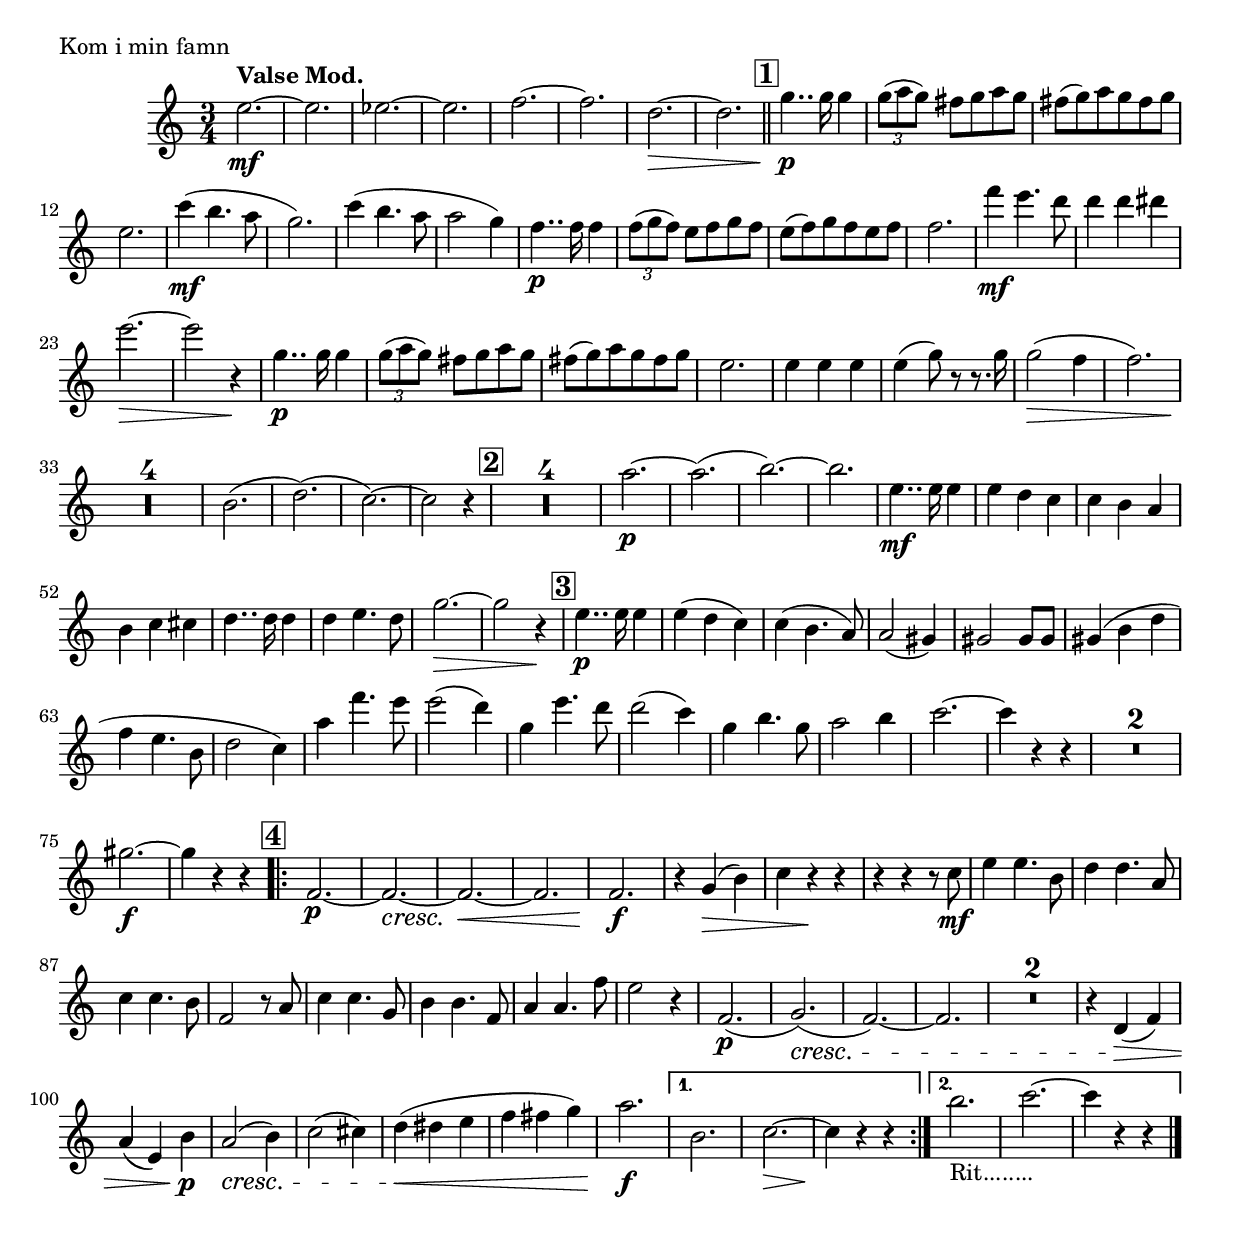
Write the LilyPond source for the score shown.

\version "2.18.0"
% When ready to include in collection: 1. Comment out version, paper, score 
%					  and book.
% 				       2. Create include file of relative and
%					  header.
%Comment out from here
%{
#(ly:set-option 'point-and-click #t)
#(set-default-paper-size "a4" 'portait)
#(set-global-staff-size 18) % set staff-size when ready to print

\include "Marsch_format.ly"

%...to here
%}
  \score {

    % Svenska Polisens Marscher: 1. Kom i min famn  
    \relative c'' { 
    	    \clef treble \key c \major \time 3/4
    	    \set Score.markFormatter = #format-mark-numbers
    	    \set Score.markFormatter = #format-mark-box-numbers
    	    \compressFullBarRests

    	    e2.~\mf^\markup {\bold {Valse Mod.}} |e |ees~ |ees |f~ |f |d~\> |d 
    	    \bar "||"
% Rehearsal mark 1
    	    \mark \default
    	    g4..\p g16 g4 |\tuplet 3/2 {g8 (a g)} fis g a g |fis (g) a g fis g
    	    e2. |c'4\mf (b4. a8 |g2.) |c4 (b4. a8 |a2 g4) |f4..\p f16 f4
    	    \tuplet 3/2 {f8 (g f)} e f g f |e (f) g f e f |f2. |f'4\mf e4. d8
    	    d4 d dis |e2.~\> |e2 r4\! | g,4..\p g16 g4 
    	    \tuplet 3/2 {g8 (a g)} fis g a g |fis (g) a g fis g |e2. |e4 e e
    	    e (g8) r r8. g16 |g2\> (f4 |f2.) |R2.*4\! |b,2. ( |d ) ( |c~) |c2 r4

% Rehearsal mark 2
    	    \mark \default
    	    R2.*4 |a'2.~\p |a ( |b~) |b |e,4..\mf e16 e4 |e d c |c b a |b c cis 
    	    d4.. d16 d4 |d e4. d8 |g2.~\> |g2 r4\!
    	    
% Rehearsal mark 3
    	    \mark \default
	    e4..\p e16 e4 |e (d c) |c4 (b4. a8) |a2 (gis4) |gis2 gis8 gis 
	    gis4 (b d
	    f e4. b8 |d2 c4) |a' f'4. e8 |e2 (d4) |g, e'4. d8 |d2 (c4) 
	    g b4. g8 |a2 b4 |c2.~ |c4 r r |R2.*2 |gis2.~\f gis4 r r
	    
% Rehearsal mark 4
    	    \mark \default
    	    \repeat volta 2 {
	    f,2.~\p |f~\cresc |f~\< |f |f\!\f |r4 g\> (b) |c r\! r |r r r8 c\mf 
	    e4 e4. b8
	    d4 d4. a8 |c4 c4. b8 |f2 r8 a |c4 c4. g8 |b4 b4. f8 |a4 a4. f'8
	    e2 r4 |f,2.\p ( |g\cresc) ( |f~) |f |R2.*2 |r4 d\> (f) |a (e) b'\p
	    a2\cresc (b4) |c2 (cis4) |d\< (dis e |f fis g) |a2.\f	  }
	    \alternative {
	    	    {b,2. |c~\> |c4\! r r}
	    	    {b'2._\markup {Rit........} |c~ |c4 r r}
	    }
	    \bar "|."
    }%end relative
    \header {
    	    piece = "Kom i min famn"
    	    composer = ""
    	}
  }%end score
